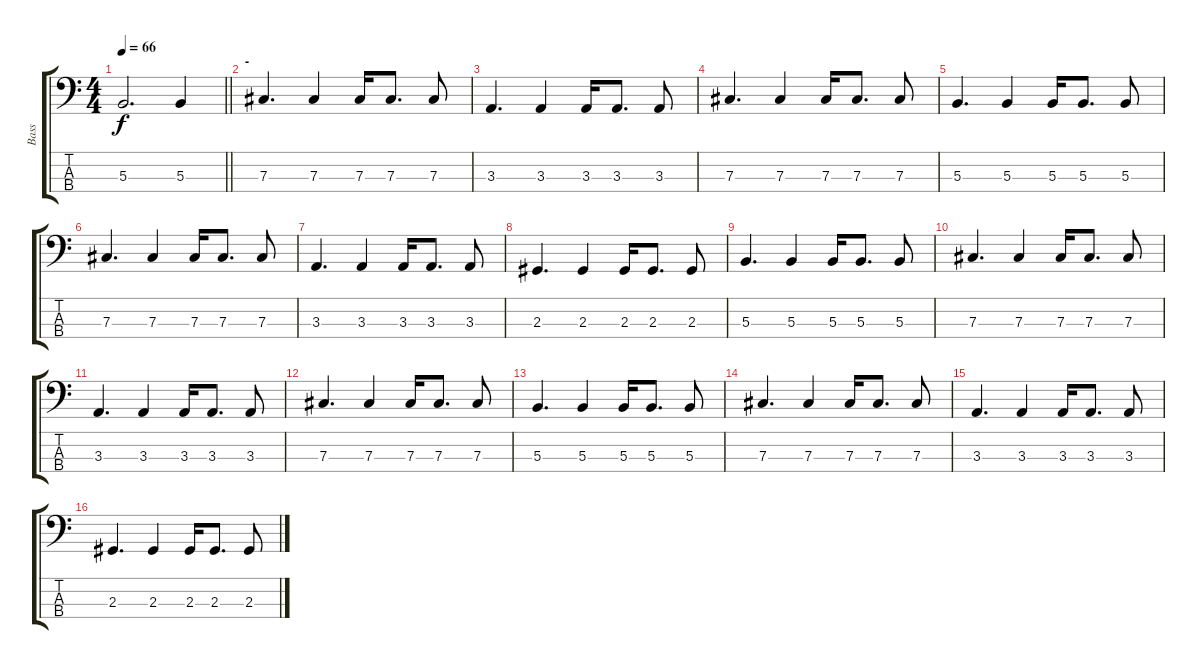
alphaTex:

\track ("Bass" "Bass") {instrument electricbasspick}
\staff {score tabs}
\tuning (E2 B1 Gb1 Db1) {hide}
\ts (4 4)
\tempo 66
\clef f4
\barLineRight lightlight
\ks c
5.3.2{d dy f} 5.3.4 |
\section ("" "-")
7.3.4{d} 7.3.4 7.3.16 7.3.8{d} 7.3.8 |
3.3.4{d} 3.3.4 3.3.16 3.3.8{d} 3.3.8 |
7.3.4{d} 7.3.4 7.3.16 7.3.8{d} 7.3.8 |
5.3.4{d} 5.3.4 5.3.16 5.3.8{d} 5.3.8 |
7.3.4{d} 7.3.4 7.3.16 7.3.8{d} 7.3.8 |
3.3.4{d} 3.3.4 3.3.16 3.3.8{d} 3.3.8 |
2.3.4{d} 2.3.4 2.3.16 2.3.8{d} 2.3.8 |
5.3.4{d} 5.3.4 5.3.16 5.3.8{d} 5.3.8 |
7.3.4{d} 7.3.4 7.3.16 7.3.8{d} 7.3.8 |
3.3.4{d} 3.3.4 3.3.16 3.3.8{d} 3.3.8 |
7.3.4{d} 7.3.4 7.3.16 7.3.8{d} 7.3.8 |
5.3.4{d} 5.3.4 5.3.16 5.3.8{d} 5.3.8 |
7.3.4{d} 7.3.4 7.3.16 7.3.8{d} 7.3.8 |
3.3.4{d} 3.3.4 3.3.16 3.3.8{d} 3.3.8 |
2.3.4{d} 2.3.4 2.3.16 2.3.8{d} 2.3.8
